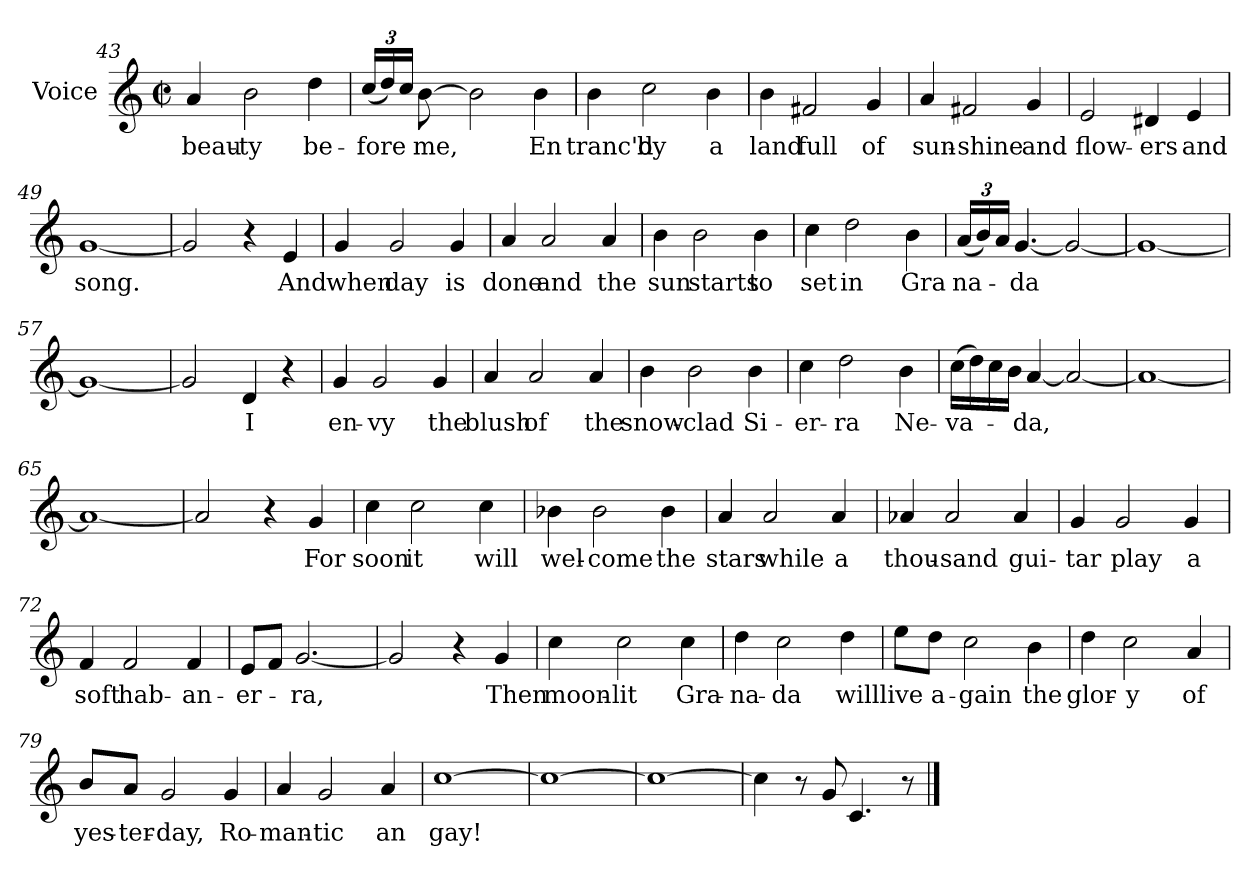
**kern	**text
*part1	*part1
*staff1	*staff1
*I"Voice	*
*clefG2	*
*k[]	*
*C:	*
*M2/2	*
*met(c|)	*
=43	=43
4a/	beau-
2b\	-ty
4dd\	be-
=44	=44
*Xbrackettup	*
(24cc/L	-fore
24dd/)	.
24cc/J	.
[8b\	me,
2b\]	.
4b\	En
!!LO:PB:g=z
=45	=45
4b\	tranc'd
2cc\	by
4b\	a
=46	=46
4b\	land
2f#X/	full
4g/	of
=47	=47
4a/	sun-
2f#X/	-shine
4g/	and
=48	=48
2e/	flow-
4d#X/	-ers
4e/	and
=49	=49
[1g	song.
=50	=50
2g/]	.
4r	.
4e/	And
!!LO:LB:g=z
=51	=51
4g/	when
2g/	day
4g/	is
=52	=52
4a/	done
2a/	and
4a/	the
=53	=53
4b\	sun
2b\	starts
4b\	to
=54	=54
4cc\	set
2dd\	in
4b\	Gra
=55	=55
(24a/L	na-
24b/)	.
24a/J	.
[4.g/	-da
2g/_	.
=56	=56
1g_	.
!!LO:LB:g=z
=57	=57
1g_	.
=58	=58
2g/]	.
4d/	I
4r	.
=59	=59
4g/	en-
2g/	-vy
4g/	the
=60	=60
4a/	blush
2a/	of
4a/	the
=61	=61
4b\	snow-
2b\	-clad
4b\	Si-
=62	=62
4cc\	-er-
2dd\	-ra
4b\	Ne-
!!LO:LB:g=z
=63	=63
(16cc\L	-va-
16dd\)	.
16cc\	.
16b\J	.
[4a/	-da,
2a/_	.
=64	=64
1a_	.
=65	=65
1a_	.
=66	=66
2a/]	.
4r	.
4g/	For
=67	=67
4cc\	soon
2cc\	it
4cc\	will
=68	=68
4b-X\	wel-
2b-\	-come
4b-\	the
!!LO:LB:g=z
=69	=69
4a/	stars
2a/	while
4a/	a
=70	=70
4a-X/	thou-
2a-/	-sand
4a-/	gui-
=71	=71
4g/	tar
2g/	play
4g/	a
=72	=72
4f/	soft
2f/	hab-
4f/	-an-
=73	=73
8e/L	-er-
8f/J	.
[2.g/	-ra,
=74	=74
2g/]	.
4r	.
4g/	Then
!!LO:LB:g=z
=75	=75
4cc\	moon-
2cc\	-lit
4cc\	Gra-
=76	=76
4dd\	-na-
2cc\	-da
4dd\	will
=77	=77
8ee\L	live
8dd\J	a-
2cc\	-gain
4b\	the
=78	=78
4dd\	glor-
2cc\	-y
4a/	of
=79	=79
8b/L	yes-
8a/J	-ter-
2g/	day,
4g/	Ro-
!!LO:LB:g=z
=80	=80
4a/	-man-
2g/	tic
4a/	an
=81	=81
[1cc	gay!
=82	=82
1cc_	.
=83	=83
1cc_	.
=84	=84
4cc\]	.
8r	.
8g/	.
4.c/	.
8r	.
==	==
*-	*-
